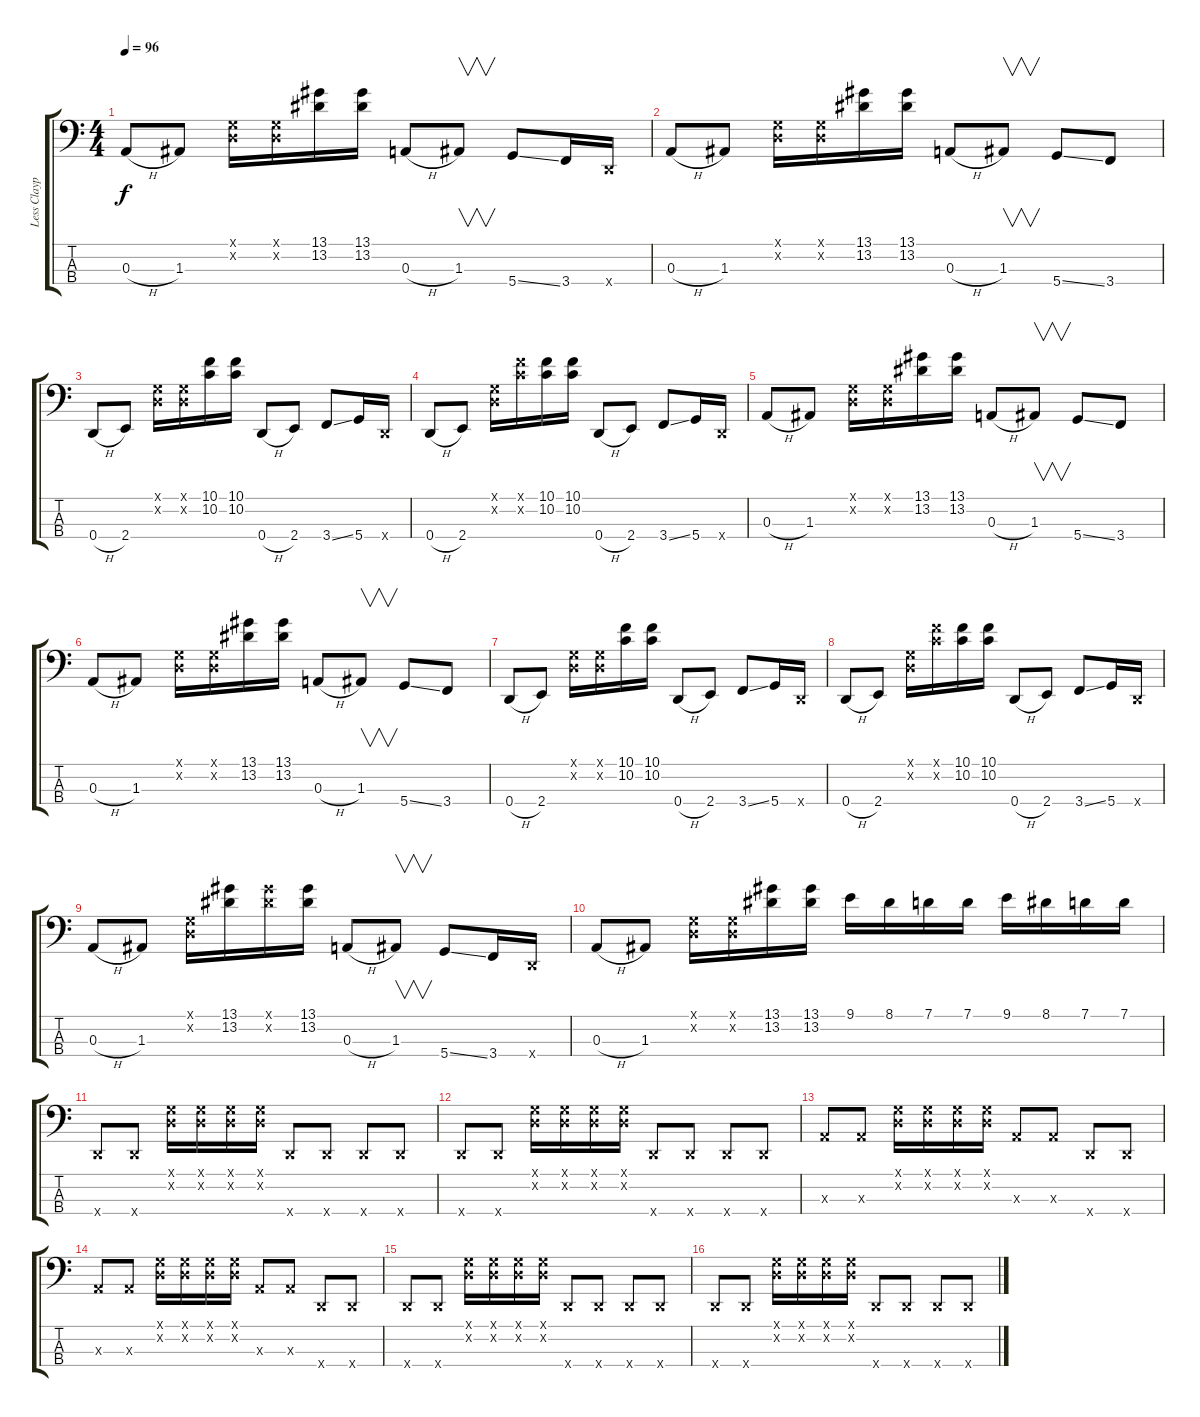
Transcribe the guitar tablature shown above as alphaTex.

\track ("Less Claypool" "Less Clayp") {instrument slapbass1}
\staff {score tabs}
\tuning (G2 D2 A1 D1) {hide}
\ts (4 4)
\tempo 96
\clef f4
\ks c
0.3{h}.8{dy f} 1.3.8 (0.1{x} 0.2{x}).16 (0.1{x} 0.2{x}).16 (13.1 13.2).16 (13.1 13.2).16 0.3{h}.8 1.3.8{v} 5.4{ss}.8 3.4.16 0.4{x}.16 |
0.3{h}.8 1.3.8 (0.1{x} 0.2{x}).16 (0.1{x} 0.2{x}).16 (13.1 13.2).16 (13.1 13.2).16 0.3{h}.8 1.3.8{v} 5.4{ss}.8 3.4.8 |
0.4{h}.8 2.4.8 (0.1{x} 0.2{x}).16 (0.1{x} 0.2{x}).16 (10.1 10.2).16 (10.1 10.2).16 0.4{h}.8 2.4.8 3.4{ss}.8 5.4.16 0.4{x}.16 |
0.4{h}.8 2.4.8 (0.1{x} 0.2{x}).16 (10.1{x} 10.2{x}).16 (10.1 10.2).16 (10.1 10.2).16 0.4{h}.8 2.4.8 3.4{ss}.8 5.4.16 0.4{x}.16 |
0.3{h}.8 1.3.8 (0.1{x} 0.2{x}).16 (0.1{x} 0.2{x}).16 (13.1 13.2).16 (13.1 13.2).16 0.3{h}.8 1.3.8{v} 5.4{ss}.8 3.4.8 |
0.3{h}.8 1.3.8 (0.1{x} 0.2{x}).16 (0.1{x} 0.2{x}).16 (13.1 13.2).16 (13.1 13.2).16 0.3{h}.8 1.3.8{v} 5.4{ss}.8 3.4.8 |
0.4{h}.8 2.4.8 (0.1{x} 0.2{x}).16 (0.1{x} 0.2{x}).16 (10.1 10.2).16 (10.1 10.2).16 0.4{h}.8 2.4.8 3.4{ss}.8 5.4.16 0.4{x}.16 |
0.4{h}.8 2.4.8 (0.1{x} 0.2{x}).16 (10.1{x} 10.2{x}).16 (10.1 10.2).16 (10.1 10.2).16 0.4{h}.8 2.4.8 3.4{ss}.8 5.4.16 0.4{x}.16 |
0.3{h}.8 1.3.8 (0.1{x} 0.2{x}).16 (13.1 13.2).16 (13.1{x} 13.2{x}).16 (13.1 13.2).16 0.3{h}.8 1.3.8{v} 5.4{ss}.8 3.4.16 0.4{x}.16 |
0.3{h}.8 1.3.8 (0.1{x} 0.2{x}).16 (0.1{x} 0.2{x}).16 (13.1 13.2).16 (13.1 13.2).16 9.1.16 8.1.16 7.1.16 7.1.16 9.1.16 8.1.16 7.1.16 7.1.16 |
0.4{x}.8 0.4{x}.8 (0.1{x} 0.2{x}).16 (0.1{x} 0.2{x}).16 (0.1{x} 0.2{x}).16 (0.1{x} 0.2{x}).16 0.4{x}.8 0.4{x}.8 0.4{x}.8 0.4{x}.8 |
0.4{x}.8 0.4{x}.8 (0.1{x} 0.2{x}).16 (0.1{x} 0.2{x}).16 (0.1{x} 0.2{x}).16 (0.1{x} 0.2{x}).16 0.4{x}.8 0.4{x}.8 0.4{x}.8 0.4{x}.8 |
0.3{x}.8 0.3{x}.8 (0.1{x} 0.2{x}).16 (0.1{x} 0.2{x}).16 (0.1{x} 0.2{x}).16 (0.1{x} 0.2{x}).16 0.3{x}.8 0.3{x}.8 0.4{x}.8 0.4{x}.8 |
0.3{x}.8 0.3{x}.8 (0.1{x} 0.2{x}).16 (0.1{x} 0.2{x}).16 (0.1{x} 0.2{x}).16 (0.1{x} 0.2{x}).16 0.3{x}.8 0.3{x}.8 0.4{x}.8 0.4{x}.8 |
0.4{x}.8 0.4{x}.8 (0.1{x} 0.2{x}).16 (0.1{x} 0.2{x}).16 (0.1{x} 0.2{x}).16 (0.1{x} 0.2{x}).16 0.4{x}.8 0.4{x}.8 0.4{x}.8 0.4{x}.8 |
0.4{x}.8 0.4{x}.8 (0.1{x} 0.2{x}).16 (0.1{x} 0.2{x}).16 (0.1{x} 0.2{x}).16 (0.1{x} 0.2{x}).16 0.4{x}.8 0.4{x}.8 0.4{x}.8 0.4{x}.8
